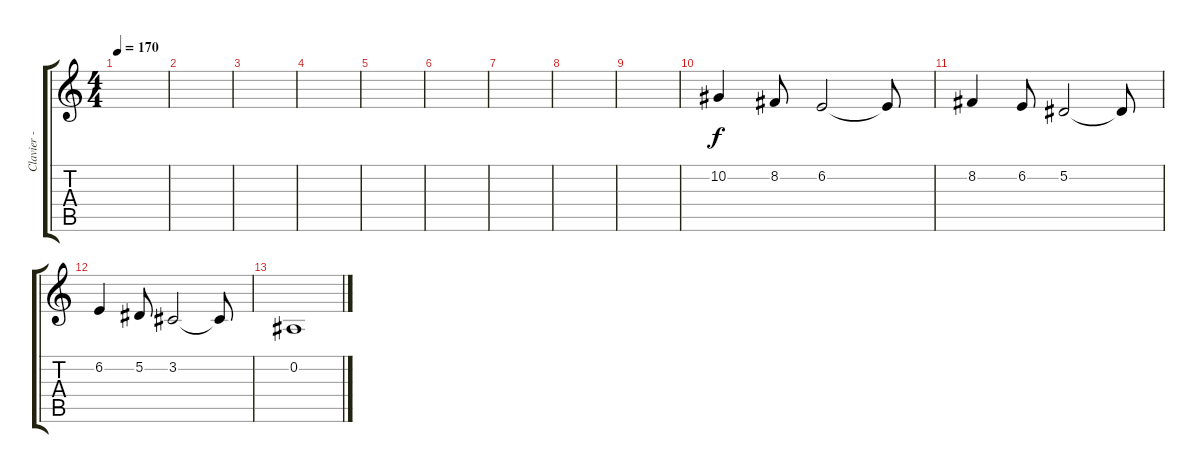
\track ("Clavier - Jens Johansson" "Clavier - ") {instrument stringensemble1}
\staff {score tabs}
\tuning (Eb4 Bb3 Gb3 Db3 Ab2 Eb2) {hide}
\ts (4 4)
\tempo 170
\clef g2
\ks c
|
|
|
|
|
|
|
|
|
10.2.4 8.2.8 6.2.2 6.2{t}.8 |
8.2.4 6.2.8 5.2.2 5.2{t}.8 |
6.2.4 5.2.8 3.2.2 3.2{t}.8 |
0.2.1
